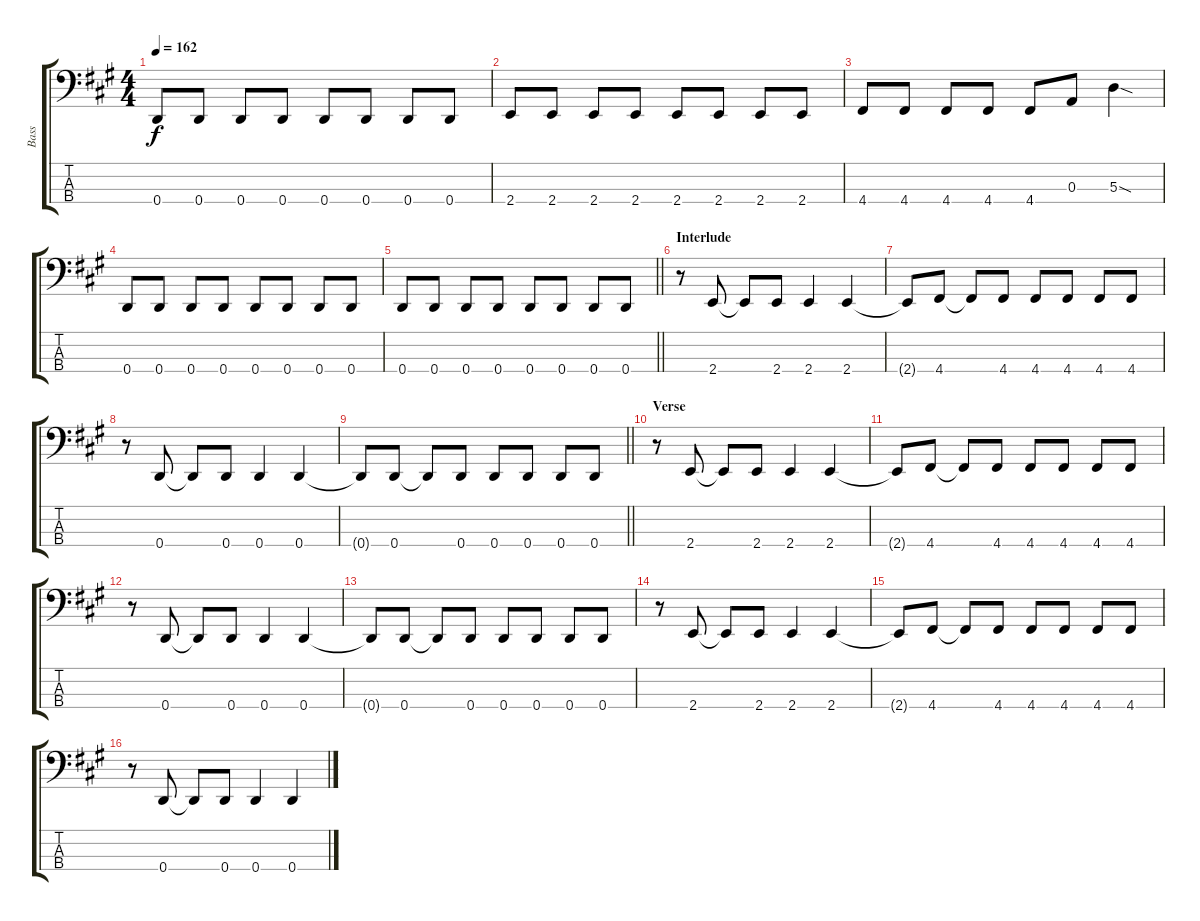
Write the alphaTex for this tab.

\track ("Bass" "Bass") {instrument electricbassfinger}
\staff {score tabs}
\tuning (G2 D2 A1 D1) {hide}
\ts (4 4)
\tempo 162
\clef f4
\ks a
0.4.8{dy f} 0.4.8 0.4.8 0.4.8 0.4.8 0.4.8 0.4.8 0.4.8 |
2.4.8 2.4.8 2.4.8 2.4.8 2.4.8 2.4.8 2.4.8 2.4.8 |
4.4.8 4.4.8 4.4.8 4.4.8 4.4.8 0.3.8 5.3{sod}.4 |
0.4.8 0.4.8 0.4.8 0.4.8 0.4.8 0.4.8 0.4.8 0.4.8 |
\barLineRight lightlight
0.4.8 0.4.8 0.4.8 0.4.8 0.4.8 0.4.8 0.4.8 0.4.8 |
\section ("" "Interlude")
r.8 2.4.8 2.4{t}.8 2.4.8 2.4.4 2.4.4 |
2.4{t}.8 4.4.8 4.4{t}.8 4.4.8 4.4.8 4.4.8 4.4.8 4.4.8 |
r.8 0.4.8 0.4{t}.8 0.4.8 0.4.4 0.4.4 |
\barLineRight lightlight
0.4{t}.8 0.4.8 0.4{t}.8 0.4.8 0.4.8 0.4.8 0.4.8 0.4.8 |
\section ("" "Verse")
r.8 2.4.8 2.4{t}.8 2.4.8 2.4.4 2.4.4 |
2.4{t}.8 4.4.8 4.4{t}.8 4.4.8 4.4.8 4.4.8 4.4.8 4.4.8 |
r.8 0.4.8 0.4{t}.8 0.4.8 0.4.4 0.4.4 |
0.4{t}.8 0.4.8 0.4{t}.8 0.4.8 0.4.8 0.4.8 0.4.8 0.4.8 |
r.8 2.4.8 2.4{t}.8 2.4.8 2.4.4 2.4.4 |
2.4{t}.8 4.4.8 4.4{t}.8 4.4.8 4.4.8 4.4.8 4.4.8 4.4.8 |
r.8 0.4.8 0.4{t}.8 0.4.8 0.4.4 0.4.4
